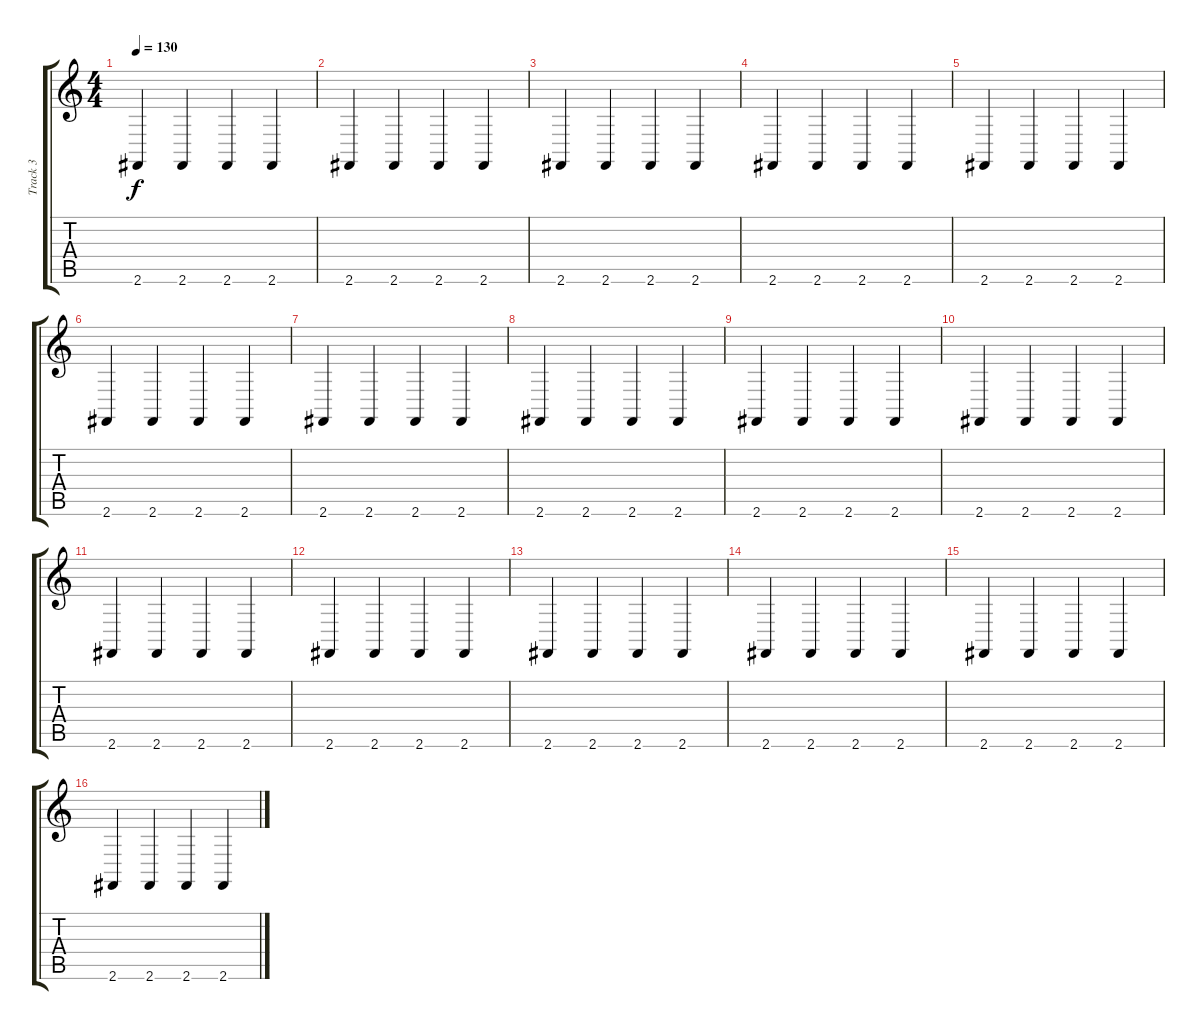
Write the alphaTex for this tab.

\track ("Track 3" "Track 3") {instrument woodblock}
\staff {score tabs}
\tuning (E4 B3 G3 D3 A2 E2) {hide}
\ts (4 4)
\tempo 130
\clef g2
\ks c
2.6.4{dy f} 2.6.4 2.6.4 2.6.4 |
2.6.4 2.6.4 2.6.4 2.6.4 |
2.6.4 2.6.4 2.6.4 2.6.4 |
2.6.4 2.6.4 2.6.4 2.6.4 |
2.6.4 2.6.4 2.6.4 2.6.4 |
2.6.4 2.6.4 2.6.4 2.6.4 |
2.6.4 2.6.4 2.6.4 2.6.4 |
2.6.4 2.6.4 2.6.4 2.6.4 |
2.6.4 2.6.4 2.6.4 2.6.4 |
2.6.4 2.6.4 2.6.4 2.6.4 |
2.6.4 2.6.4 2.6.4 2.6.4 |
2.6.4 2.6.4 2.6.4 2.6.4 |
2.6.4 2.6.4 2.6.4 2.6.4 |
2.6.4 2.6.4 2.6.4 2.6.4 |
2.6.4 2.6.4 2.6.4 2.6.4 |
2.6.4 2.6.4 2.6.4 2.6.4
